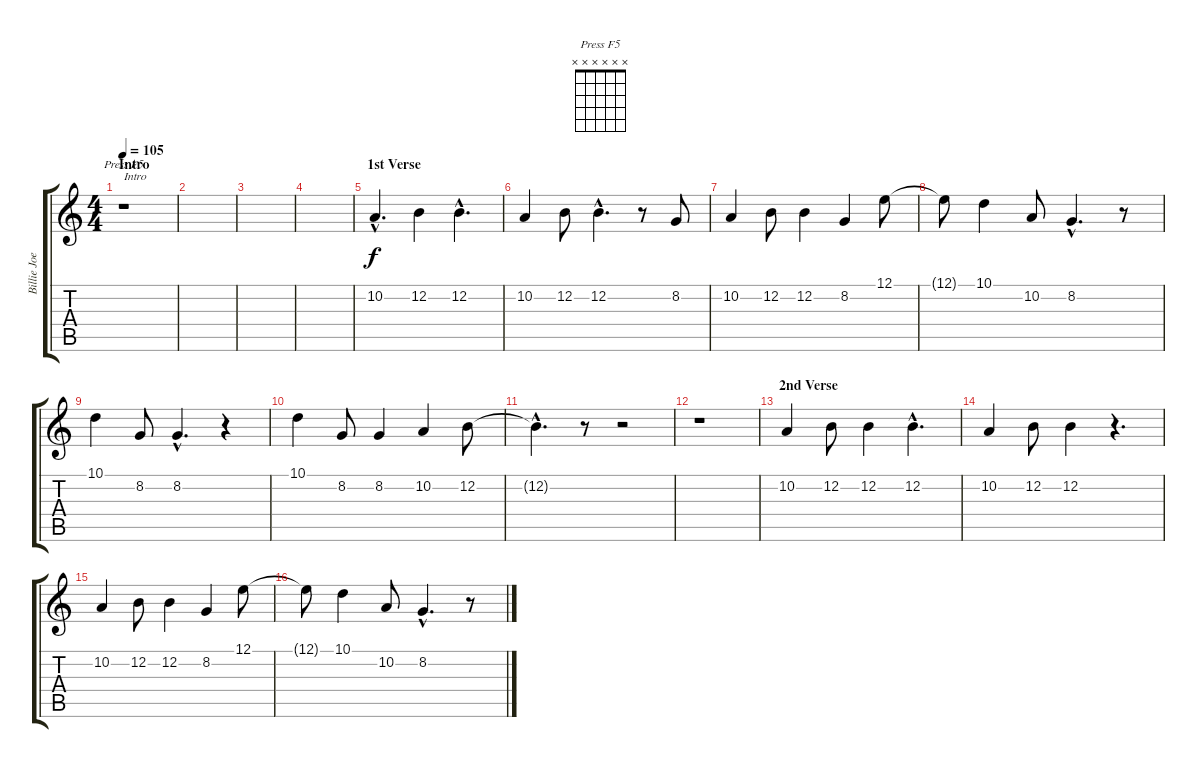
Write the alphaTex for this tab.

\track ("Billie Joe (Vocals)" "Billie Joe") {instrument lead2sawtooth}
\staff {score tabs}
\tuning (E4 B3 G3 D3 A2 E2) {hide}
\chord ("Press F5" x x x x x x)
\ts (4 4)
\section ("" "Intro")
\tempo 105
\clef g2
\ks c
r.1{ch "Press F5" txt "Intro" dy f instrument lead2sawtooth} |
|
|
|
\section ("" "1st Verse")
10.2{hac}.4{d} 12.2.4 12.2{hac}.4{d} |
10.2.4 12.2.8 12.2{hac}.4{d} r.8 8.2.8 |
10.2.4 12.2.8 12.2.4 8.2.4 12.1.8 |
12.1{t}.8 10.1.4 10.2.8 8.2{hac}.4{d} r.8 |
10.1.4{txt " "} 8.2.8 8.2{hac}.4{d} r.4 |
10.1.4 8.2.8 8.2.4 10.2.4 12.2.8 |
12.2{hac t}.4{d} r.8 r.2 |
r.1 |
\section ("" "2nd Verse")
10.2.4 12.2.8 12.2.4 12.2{hac}.4{d} |
10.2.4 12.2.8 12.2.4 r.4{d} |
10.2.4 12.2.8 12.2.4 8.2.4 12.1.8 |
12.1{t}.8 10.1.4 10.2.8 8.2{hac}.4{d} r.8
